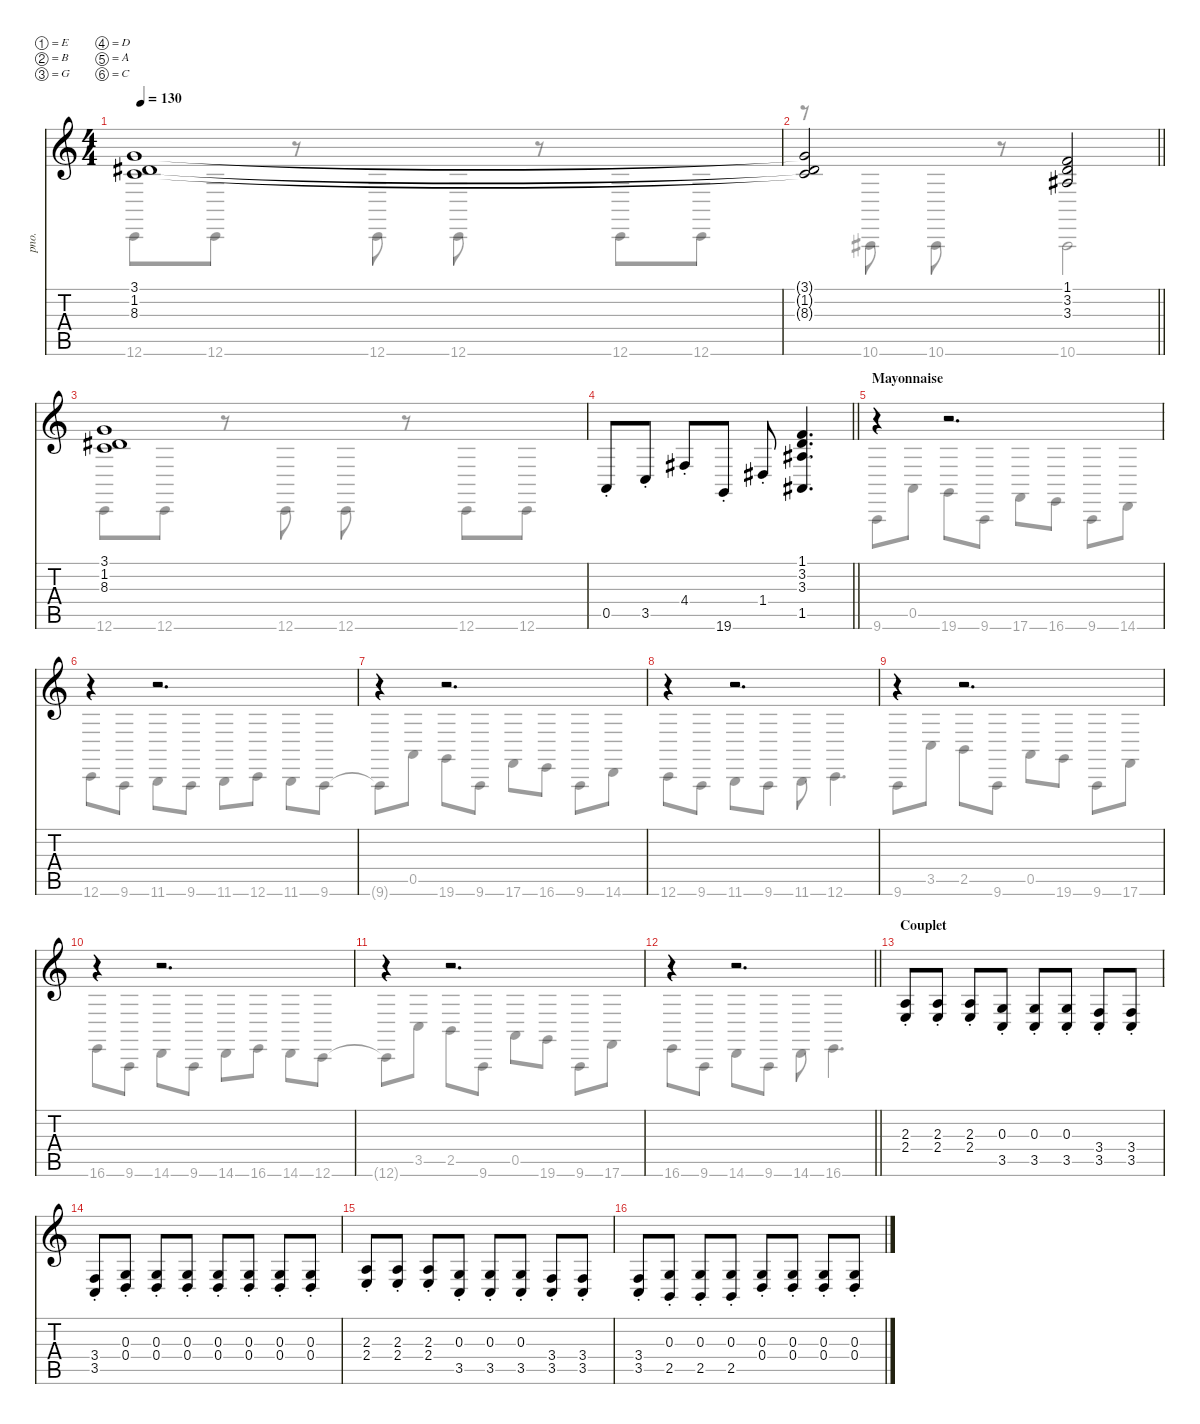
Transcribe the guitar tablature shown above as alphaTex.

\defaultSystemsLayout 4
\hideDynamics
\bracketExtendMode nobrackets
\otherSystemsTrackNameOrientation horizontal
\track ("Reney" "pno.") {instrument brightacousticpiano}
\staff {score tabs}
\tuning (E4 B3 G3 D3 A2 C1)
\voice
\ts (4 4)
\tempo 130
\clef g2
\ks c
(3.1 1.2 8.3{acc #}).1{dy f} |
\barLineRight lightlight
(3.1{t} 1.2{t} 8.3{t acc #}).2 (1.1 3.2 3.3{acc #}).2 |
(3.1 1.2 8.3{acc #}).1 |
\barLineRight lightlight
0.5{st}.8 3.5{st}.8 4.4{st acc #}.8 19.6{st}.8 1.4{st acc #}.8 (1.1 3.2 3.3{acc #} 1.5{acc #}).4{d} |
\section ("" "Mayonnaise")
r.4 r.2{d} |
r.4 r.2{d} |
r.4 r.2{d} |
r.4 r.2{d} |
r.4 r.2{d} |
r.4 r.2{d} |
r.4 r.2{d} |
\barLineRight lightlight
r.4 r.2{d} |
\section ("" "Couplet")
(2.3{st} 2.4{st}).8{instrument rockorgan} (2.3{st} 2.4{st}).8 (2.3{st} 2.4{st}).8 (0.3{st} 3.5{st}).8 (0.3{st} 3.5{st}).8 (0.3{st} 3.5{st}).8 (3.4{st} 3.5{st}).8 (3.4{st} 3.5{st}).8 |
(3.4{st} 3.5{st}).8 (0.3{st} 0.4{st}).8 (0.3{st} 0.4{st}).8 (0.3{st} 0.4{st}).8 (0.3{st} 0.4{st}).8 (0.3{st} 0.4{st}).8 (0.3{st} 0.4{st}).8 (0.3{st} 0.4{st}).8 |
(2.3{st} 2.4{st}).8 (2.3{st} 2.4{st}).8 (2.3{st} 2.4{st}).8 (0.3{st} 3.5{st}).8 (0.3{st} 3.5{st}).8 (0.3{st} 3.5{st}).8 (3.4{st} 3.5{st}).8 (3.4{st} 3.5{st}).8 |
(3.4{st} 3.5{st}).8 (0.3{st} 2.5).8 (0.3{st} 2.5).8 (0.3{st} 2.5).8 (0.3{st} 0.4{st}).8 (0.3{st} 0.4{st}).8 (0.3{st} 0.4{st}).8 (0.3{st} 0.4{st}).8
\voice
\clef g2
\ottava regular
\simile none
\ks c
12.6.8{dy f} 12.6.8 r.8 12.6.8 12.6.8 r.8 12.6.8 12.6.8 |
\barLineRight lightlight
r.8 10.6{acc #}.8 10.6{acc #}.8 r.8 10.6{acc #}.2 |
12.6.8 12.6.8 r.8 12.6.8 12.6.8 r.8 12.6.8 12.6.8 |
\barLineRight lightlight
|
9.6.8 0.5.8 19.6.8 9.6.8 17.6.8 16.6.8 9.6.8 14.6.8 |
12.6.8 9.6.8 11.6.8 9.6.8 11.6.8 12.6.8 11.6.8 9.6.8 |
9.6{t}.8 0.5.8 19.6.8 9.6.8 17.6.8 16.6.8 9.6.8 14.6.8 |
12.6.8 9.6.8 11.6.8 9.6.8 11.6.8 12.6.4{d} |
9.6.8 3.5.8 2.5.8 9.6.8 0.5.8 19.6.8 9.6.8 17.6.8 |
16.6.8 9.6.8 14.6.8 9.6.8 14.6.8 16.6.8 14.6.8 12.6.8 |
12.6{t}.8 3.5.8 2.5.8 9.6.8 0.5.8 19.6.8 9.6.8 17.6.8 |
\barLineRight lightlight
16.6.8 9.6.8 14.6.8 9.6.8 14.6.8 16.6.4{d} |
|
|
|
